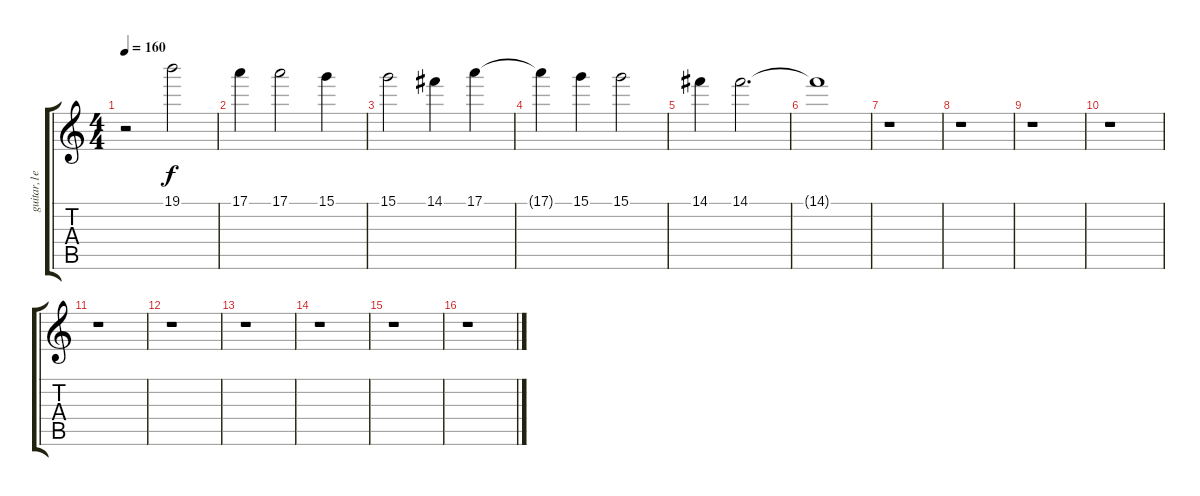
\track ("guitar,1e" "guitar,1e") {instrument electricguitarclean}
\staff {score tabs}
\tuning (E4 B3 G3 D3 A2 E2) {hide}
\ts (4 4)
\tempo 160
\clef g2
\ks c
r.2{dy f} 19.1.2 |
17.1.4 17.1.2 15.1.4 |
15.1.2 14.1.4 17.1.4 |
17.1{t}.4 15.1.4 15.1.2 |
14.1.4 14.1.2{d} |
14.1{t}.1 |
r.1 |
r.1 |
r.1 |
r.1 |
r.1 |
r.1 |
r.1 |
r.1 |
r.1 |
r.1
